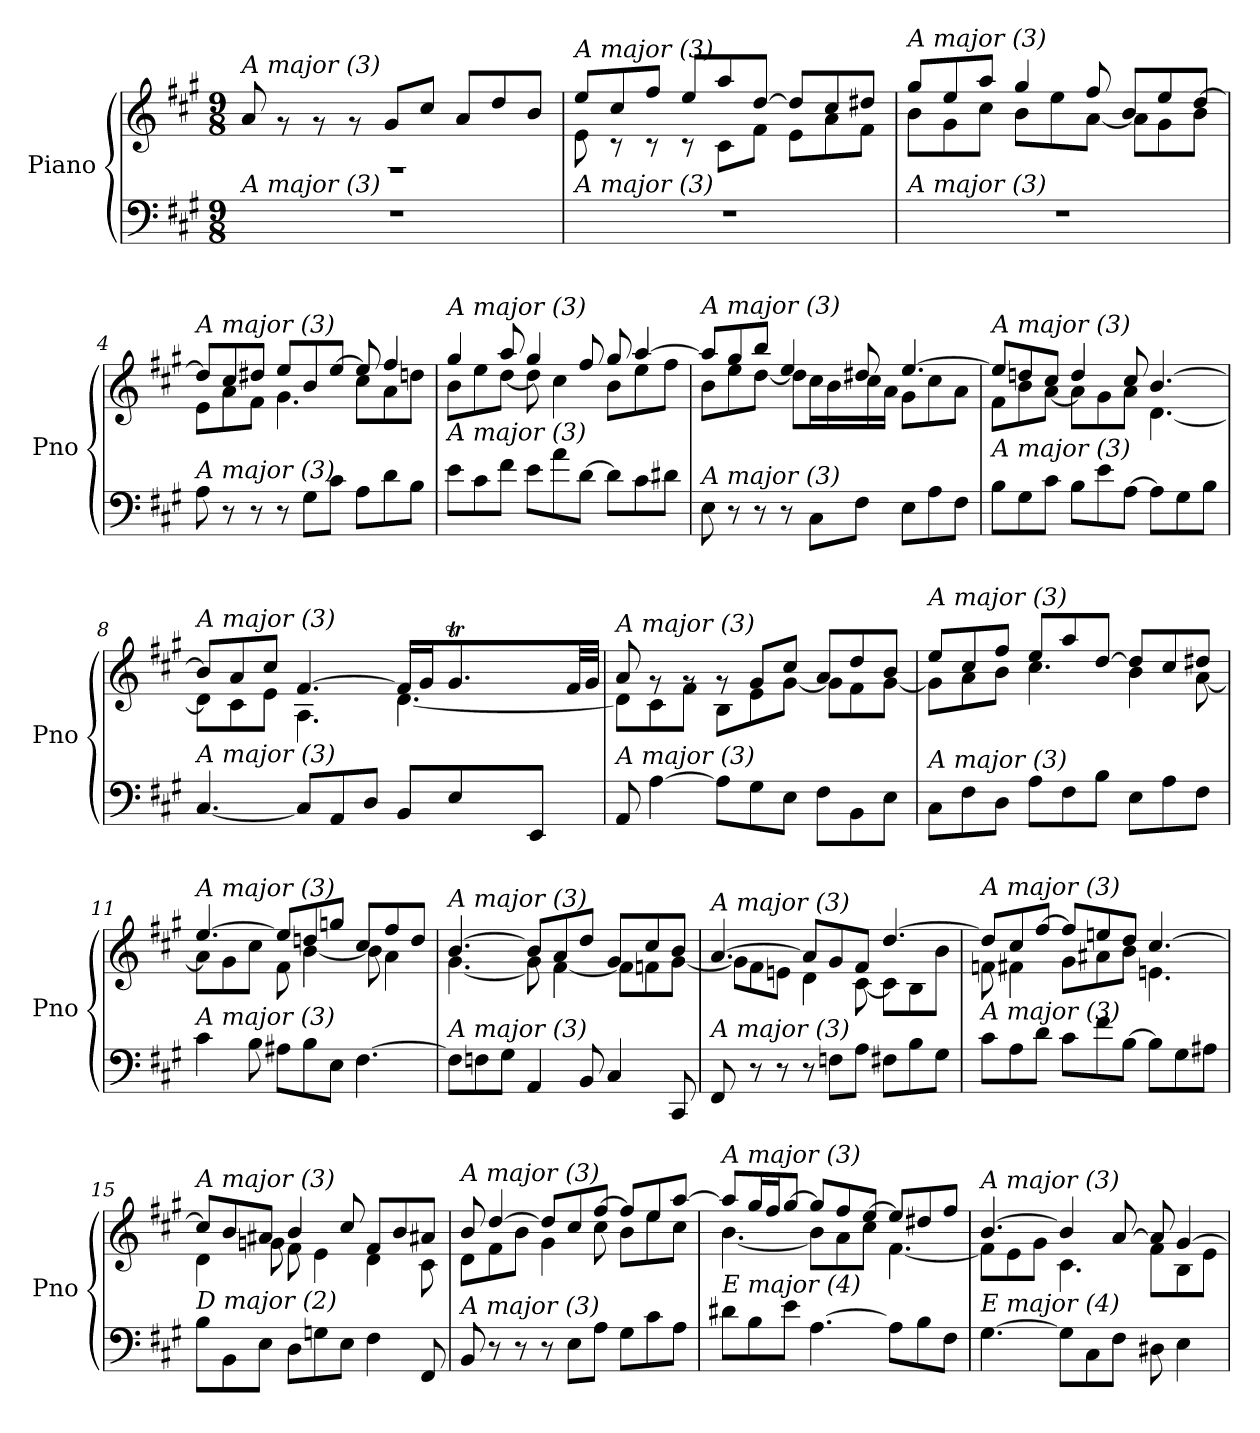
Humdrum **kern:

**kern	**kern
*part1	*part1
*staff2	*staff1
*I"Piano	*
*I'Pno	*
*clefF4	*clefG2
*k[f#c#g#]	*k[f#c#g#]
*M9/8	*M9/8
=1	=1
*	*^
!	!LO:TX:i:t=A major (3)	!
!LO:TX:i:t=A major (3)	!	!
8%9r	8%9rF	8a/
.	.	8rg
.	.	8rg
.	.	8rg
.	.	8g#/L
.	.	8cc#/J
.	.	8a/L
.	.	8dd/
.	.	8b/J
=2	=2	=2
!	!LO:TX:i:t=A major (3)	!
!LO:TX:i:t=A major (3)	!	!
8%9r	8ee/L	8e\
.	8cc#/	8r
.	8ff#/J	8r
.	8ee/L	8r
.	8aa/	8c#\L
.	[8dd/J	8f#\J
.	8dd/L]	8e\L
.	8cc#/	8a\
.	8dd#X/J	8f#\J
=3	=3	=3
!	!LO:TX:i:t=A major (3)	!
!LO:TX:i:t=A major (3)	!	!
8%9r	8gg#/L	8b\L
.	8ee/	8g#\
.	8aa/J	8cc#\J
.	4gg#/	8b\L
.	.	8ee\
.	8ff#/	[8a\J
.	8b/L	8a\L]
.	8ee/	8g#\
.	[8dd/J	8b\J
=4	=4	=4
!	!LO:TX:i:t=A major (3)	!
!LO:TX:i:t=A major (3)	!	!
8A\	8dd/L]	8e\L
8r	8cc#/	8a\
8r	8dd#X/J	8f#\J
8r	8ee/L	4.g#\
8G#\L	8b/	.
8c#\J	[8ee/J	.
8A\L	8ee/]	8cc#\L
8d\	4ff#/	8a\
8B\J	.	8ddn\J
!!LO:LB:g=z	!!
=5	=5	=5
!	!LO:TX:i:t=A major (3)	!
!LO:TX:i:t=A major (3)	!	!
8e\L	4gg#/	8b\L
8c#\	.	8ee\
8f#\J	8aa/	[8dd\J
8e\L	4gg#/	8dd\]
8a\	.	4cc#\
[8d\J	8ff#/	.
8d\L]	8gg#/	8b\L
8c#\	[4aa/	8ee\
8d#X\J	.	8ff#\J
=6	=6	=6
!	!LO:TX:i:t=A major (3)	!
!LO:TX:i:t=A major (3)	!	!
8E\	8aa/L]	8b\L
8r	8gg#/	8ee\
8r	8bb/J	[8dd\J
8r	4ee/	8dd\L]
8C#\L	.	16cc#\L
.	.	16b\
8F#\J	8dd#X/	16cc#\
.	.	16a\JJ
8E\L	[4.ee/	8g#\L
8A\	.	8cc#\
8F#\J	.	8a\J
=7	=7	=7
!	!LO:TX:i:t=A major (3)	!
!LO:TX:i:t=A major (3)	!	!
8B\L	8ee/L]	8f#\L
8G#\	8ddn/	8b\
8c#\J	8cc#/J	[8a\J
8B\L	4dd/	8a\L]
8e\	.	8g#\
[8A\J	8cc#/	8a\J
8A\L]	[4.b/	[4.d\
8G#\	.	.
8B\J	.	.
!!LO:LB:g=z
=8	=8	=8
*^	*	*^
!	!	!LO:TX:i:t=A major (3)	!	!
!LO:TX:i:t=A major (3)	!	!	!	!
2..ryy	[4.C#/	8b/L]	8d\L]	2..ryy
.	.	8a/	8c#\	.
.	.	8cc#/J	8e\J	.
.	8C#/L]	[4.f#/	4.A\	.
.	8AA/	.	.	.
.	8D/J	.	.	.
.	8BB/L	16f#/LL]	[4.d\	.
.	.	16g#/J	.	.
8.ryy	8E/	8.g#t/	.	32ayy
.	.	.	.	32g#yy
.	.	.	.	32ayy
.	.	.	.	32g#yy
.	8EE/J	.	.	32ayy
.	.	.	.	32g#yy
16ryy	.	32f#/LL	.	16ryy
.	.	32g#/JJJ	.	.
*v	*v	*	*	*
*	*	*v	*v
!!LO:LB:g=z
=9	=9	=9
!	!LO:TX:i:t=A major (3)	!
!LO:TX:i:t=A major (3)	!	!
8AA/	8a/	8d\L]
[4A\	8rg	8c#\
.	8rg	8f#\J
8A\L]	8rg	8B\L
8G#\	8g#/L	8e\
8E\J	8cc#/J	[8g#\J
8F#\L	8a/L	8g#\L]
8BB\	8dd/	8f#\
8E\J	8b/J	[8g#\J
=10	=10	=10
!	!LO:TX:i:t=A major (3)	!
!LO:TX:i:t=A major (3)	!	!
8C#\L	8ee/L	8g#\L]
8F#\	8cc#/	8a\
8D\J	8ff#/J	8b\J
8A\L	8ee/L	4.cc#\
8F#\	8aa/	.
8B\J	[8dd/J	.
8E\L	8dd/L]	4b\
8A\	8cc#/	.
8F#\J	8dd#X/J	[8a\
=11	=11	=11
!	!LO:TX:i:t=A major (3)	!
!LO:TX:i:t=A major (3)	!	!
4c#\	[4.ee/	8a\L]
.	.	8g#\
8B\	.	8cc#\J
8A#X\L	8ee/L]	8f#\
8B\	8ddn/	[4b\
8E\J	8ggn/J	.
[4.F#\	8cc#/L	8b\]
.	8ff#/	4a\
.	8dd/J	.
=12	=12	=12
!	!LO:TX:i:t=A major (3)	!
!LO:TX:i:t=A major (3)	!	!
8F#\L]	[4.b/	[4.g#\
8Fni\	.	.
8G#\J	.	.
4AA/	8b/L]	8g#\]
.	8a/	[4f#\
8BB/	8dd/J	.
4C#/	8g#/L	8f#\L]
.	8cc#/	8fni\
8CC#/	8b/J	[8g#\J
!!LO:LB:g=z	!!
=13	=13	=13
!	!LO:TX:i:t=A major (3)	!
!LO:TX:i:t=A major (3)	!	!
8FF#/	[4.a/	8g#\L]
8r	.	8f#\
8r	.	8en\J
8r	8a/L]	4d\
8Fni\L	8g#/	.
8A\J	8f#/J	[8c#\
8F#\L	[4.dd/	8c#\L]
8B\	.	8B\
8G#\J	.	8b\J
=14	=14	=14
!	!LO:TX:i:t=A major (3)	!
!LO:TX:i:t=A major (3)	!	!
8c#\L	8dd/L]	8fni\
8A\	8cc#/	4f#\
8d\J	[8ff#/J	.
8c#\L	8ff#/L]	8g#\L
8f#\	8een/	8a#X\
[8B\J	8dd/J	8b\J
8B\L]	[4.cc#/	4.en\
8G#\	.	.
8A#X\J	.	.
=15	=15	=15
!	!LO:TX:i:t=A major (3)	!
!LO:TX:i:t=D major (2)	!	!
8B\L	8cc#/L]	4d\
8BB\	8b/	.
8E\J	8a#X/J	8gn\
8D\L	4b/	8f#\
8Gn\	.	4e\
8E\J	8cc#/	.
4F#\	8f#/L	4d\
.	8b/	.
8FF#/	8a#X/J	8c#\
!!LO:PB:g=z	!!
=16	=16	=16
!	!LO:TX:i:t=A major (3)	!
!LO:TX:i:t=A major (3)	!	!
8BB/	8b/	8d\L
8r	[4dd/	8f#\
8r	.	8b\J
8r	8dd/L]	4g#\
8E\L	8cc#/	.
8A\J	[8ff#/J	8cc#\
8G#\L	8ff#/L]	8b\L
8c#\	8ee/	8ee\
8A\J	[8aa/J	8cc#\J
!!LO:LB:g=z	!!
=17	=17	=17
!	!LO:TX:i:t=A major (3)	!
!LO:TX:i:t=E major (4)	!	!
8d#X\L	8aa/L]	[4.b\
8B\	16gg#/L	.
.	16ff#/J	.
8e\J	[8gg#/J	.
[4.A\	8gg#/L]	8b\L]
.	8ff#/	8a\
.	[8ee/J	8cc#\J
8A\L]	8ee/L]	[4.f#\
8B\	8dd#X/	.
8F#\J	8ff#/J	.
=18	=18	=18
!	!LO:TX:i:t=A major (3)	!
!LO:TX:i:t=E major (4)	!	!
[4.G#\	[4.b/	8f#\L]
.	.	8e\
.	.	8g#\J
8G#\L]	4b/]	4.c#\
8C#\	.	.
8F#\J	[8a/	.
8D#X\	8a/]	8f#\L
4E\	[4g#/	8B\
.	.	8e\J
*	*v	*v
=	=
*-	*-
